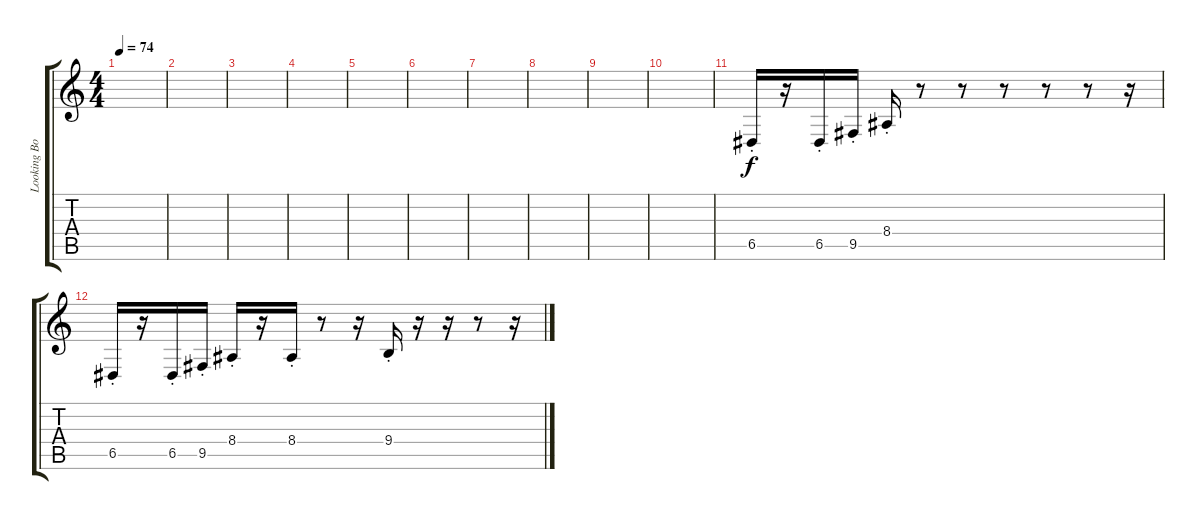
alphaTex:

\track ("Looking Boy" "Looking Bo") {instrument lead1square}
\staff {score tabs}
\tuning (E4 B3 G3 D3 A2 E2) {hide}
\ts (4 4)
\tempo 74
\clef g2
\ks c
|
|
|
|
|
|
|
|
|
|
6.5{st}.16 r.16 6.5{st}.16 9.5{st}.16 8.4{st}.16 r.8 r.8 r.8 r.8 r.8 r.16 |
6.5{st}.16 r.16 6.5{st}.16 9.5{st}.16 8.4{st}.16 r.16 8.4{st}.16 r.8 r.16 9.4{st}.16 r.16 r.16 r.8 r.16
